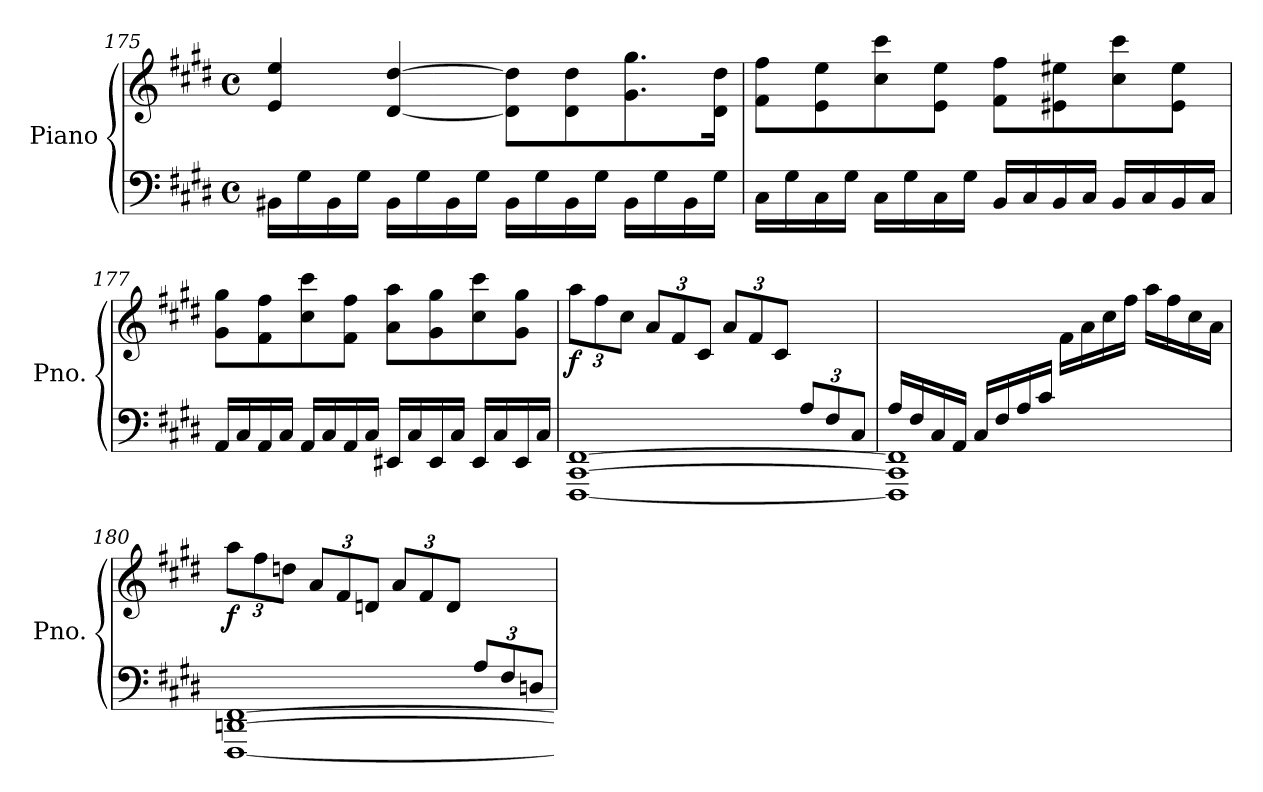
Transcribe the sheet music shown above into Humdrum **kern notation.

**kern	**kern	**dynam
*part1	*part1	*part1
*staff2	*staff1	*staff1/2
*I"Piano	*	*
*I'Pno.	*	*
*clefF4	*clefG2	*
*k[f#c#g#d#]	*k[f#c#g#d#]	*
*M4/4	*M4/4	*
*met(c)	*met(c)	*
=175	=175	=175
16BB#X\LL	4e/ 4ee/	.
16G#\	.	.
16BB#\	.	.
16G#\JJ	.	.
16BB#\LL	[4d#/ [4dd#/	.
16G#\	.	.
16BB#\	.	.
16G#\JJ	.	.
16BB#\LL	8d#\] 8dd#\]L	.
16G#\	.	.
16BB#\	8d#\ 8dd#\	.
16G#\JJ	.	.
16BB#\LL	8.g#\ 8.gg#\	.
16G#\	.	.
16BB#\	.	.
16G#\JJ	16d#\ 16dd#\Jk	.
=176	=176	=176
16C#\LL	8f#\ 8ff#\L	.
16G#\	.	.
16C#\	8e\ 8ee\	.
16G#\JJ	.	.
16C#\LL	8cc#\ 8ccc#\	.
16G#\	.	.
16C#\	8e\ 8ee\J	.
16G#\JJ	.	.
16BB/LL	8f#\ 8ff#\L	.
16C#/	.	.
16BB/	8e#X\ 8ee#X\	.
16C#/JJ	.	.
16BB/LL	8cc#\ 8ccc#\	.
16C#/	.	.
16BB/	8e#\ 8ee#\J	.
16C#/JJ	.	.
!!LO:LB:g=z
=177	=177	=177
16AA/LL	8g#\ 8gg#\L	.
16C#/	.	.
16AA/	8f#\ 8ff#\	.
16C#/JJ	.	.
16AA/LL	8cc#\ 8ccc#\	.
16C#/	.	.
16AA/	8f#\ 8ff#\J	.
16C#/JJ	.	.
16EE#X/LL	8a\ 8aa\L	.
16C#/	.	.
16EE#/	8g#\ 8gg#\	.
16C#/JJ	.	.
16EE#/LL	8cc#\ 8ccc#\	.
16C#/	.	.
16EE#/	8g#\ 8gg#\J	.
16C#/JJ	.	.
=178	=178	=178
*^	*	*
*	*	*Xbrackettup	*
!	!	!	!LO:DY:b
2.ryy	[1FFF# [1CC# [1FF#	12aa\L	f
.	.	12ff#\	.
.	.	12cc#\J	.
.	.	12a/L	.
.	.	12f#/	.
.	.	12c#/J	.
.	.	12a/L	.
.	.	12f#/	.
.	.	12c#/J	.
*Xbrackettup	*	*	*
12A/L	.	4ryy	.
12F#/	.	.	.
12C#/J	.	.	.
=179	=179	=179	=179
16A/LL	1FFF#] 1CC#] 1FF#]	2ryy	.
16F#/	.	.	.
16C#/	.	.	.
16AA/JJ	.	.	.
16C#/LL	.	.	.
16F#/	.	.	.
16A/	.	.	.
16c#/JJ	.	.	.
2ryy	.	16f#\LL	.
.	.	16a\	.
.	.	16cc#\	.
.	.	16ff#\JJ	.
.	.	16aa\LL	.
.	.	16ff#\	.
.	.	16cc#\	.
.	.	16a\JJ	.
=180	=180	=180	=180
!	!	!	!LO:DY:b
2.ryy	[1FFF# [1DDn [1FF#	12aa\L	f
.	.	12ff#\	.
.	.	12ddn\J	.
.	.	12a/L	.
.	.	12f#/	.
.	.	12dn/J	.
.	.	12a/L	.
.	.	12f#/	.
.	.	12d/J	.
12A/L	.	4ryy	.
12F#/	.	.	.
12Dn/J	.	.	.
*v	*v	*	*
=	=	=
*-	*-	*-
